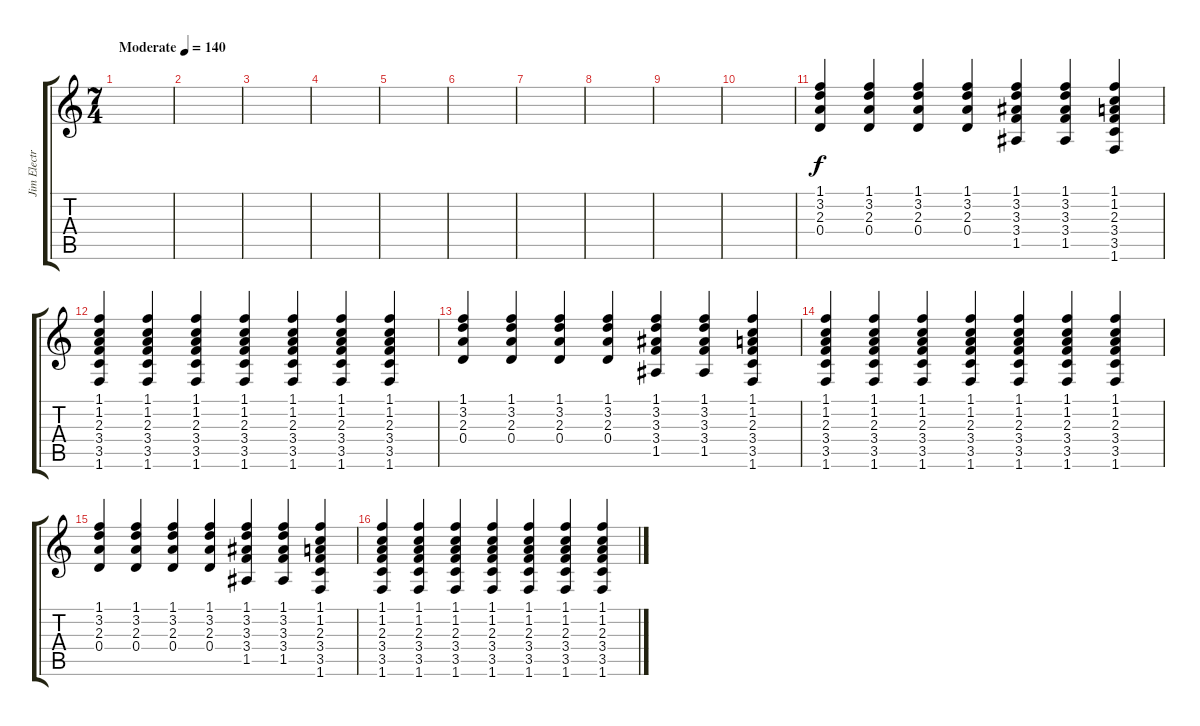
\track ("Jim Electric Guitar" "Jim Electr") {instrument distortionguitar}
\staff {score tabs}
\tuning (E4 B3 G3 D3 A2 E2) {hide}
\ts (7 4)
\tempo (140 "Moderate")
\clef g2
\ks c
|
|
|
|
|
|
|
|
|
|
(1.1 3.2 2.3 0.4).4 (1.1 3.2 2.3 0.4).4 (1.1 3.2 2.3 0.4).4 (1.1 3.2 2.3 0.4).4 (1.1 3.2 3.3 3.4 1.5).4 (1.1 3.2 3.3 3.4 1.5).4 (1.1 1.2 2.3 3.4 3.5 1.6).4 |
(1.1 1.2 2.3 3.4 3.5 1.6).4 (1.1 1.2 2.3 3.4 3.5 1.6).4 (1.1 1.2 2.3 3.4 3.5 1.6).4 (1.1 1.2 2.3 3.4 3.5 1.6).4 (1.1 1.2 2.3 3.4 3.5 1.6).4 (1.1 1.2 2.3 3.4 3.5 1.6).4 (1.1 1.2 2.3 3.4 3.5 1.6).4 |
(1.1 3.2 2.3 0.4).4 (1.1 3.2 2.3 0.4).4 (1.1 3.2 2.3 0.4).4 (1.1 3.2 2.3 0.4).4 (1.1 3.2 3.3 3.4 1.5).4 (1.1 3.2 3.3 3.4 1.5).4 (1.1 1.2 2.3 3.4 3.5 1.6).4 |
(1.1 1.2 2.3 3.4 3.5 1.6).4 (1.1 1.2 2.3 3.4 3.5 1.6).4 (1.1 1.2 2.3 3.4 3.5 1.6).4 (1.1 1.2 2.3 3.4 3.5 1.6).4 (1.1 1.2 2.3 3.4 3.5 1.6).4 (1.1 1.2 2.3 3.4 3.5 1.6).4 (1.1 1.2 2.3 3.4 3.5 1.6).4 |
(1.1 3.2 2.3 0.4).4 (1.1 3.2 2.3 0.4).4 (1.1 3.2 2.3 0.4).4 (1.1 3.2 2.3 0.4).4 (1.1 3.2 3.3 3.4 1.5).4 (1.1 3.2 3.3 3.4 1.5).4 (1.1 1.2 2.3 3.4 3.5 1.6).4 |
(1.1 1.2 2.3 3.4 3.5 1.6).4 (1.1 1.2 2.3 3.4 3.5 1.6).4 (1.1 1.2 2.3 3.4 3.5 1.6).4 (1.1 1.2 2.3 3.4 3.5 1.6).4 (1.1 1.2 2.3 3.4 3.5 1.6).4 (1.1 1.2 2.3 3.4 3.5 1.6).4 (1.1 1.2 2.3 3.4 3.5 1.6).4
